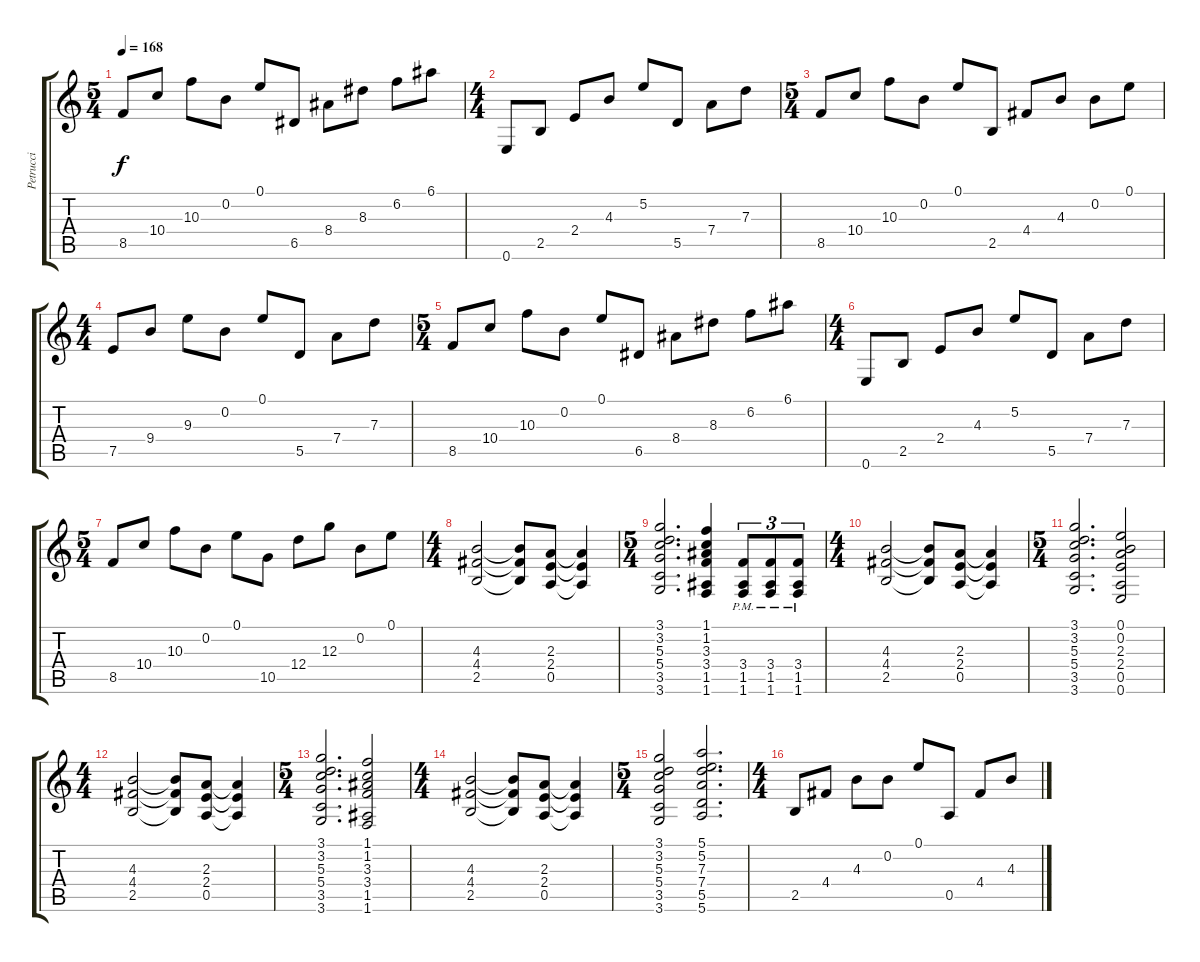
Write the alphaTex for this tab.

\track ("Petrucci" "Petrucci") {instrument distortionguitar}
\staff {score tabs}
\tuning (E4 B3 G3 D3 A2 E2) {hide}
\ts (5 4)
\tempo 168
\clef g2
\ks c
8.5.8{dy f} 10.4.8 10.3.8 0.2.8 0.1.8 6.5.8 8.4.8 8.3.8 6.2.8 6.1.8 |
\ts (4 4)
0.6.8 2.5.8{beam split} 2.4.8 4.3.8{beam split} 5.2.8 5.5.8 7.4.8 7.3.8 |
\ts (5 4)
8.5.8 10.4.8 10.3.8 0.2.8 0.1.8 2.5.8 4.4.8 4.3.8 0.2.8 0.1.8 |
\ts (4 4)
7.5.8 9.4.8{beam split} 9.3.8 0.2.8{beam split} 0.1.8 5.5.8 7.4.8 7.3.8 |
\ts (5 4)
8.5.8 10.4.8 10.3.8 0.2.8 0.1.8 6.5.8 8.4.8 8.3.8 6.2.8 6.1.8 |
\ts (4 4)
0.6.8 2.5.8{beam split} 2.4.8 4.3.8{beam split} 5.2.8 5.5.8 7.4.8 7.3.8 |
\ts (5 4)
8.5.8 10.4.8 10.3.8 0.2.8 0.1.8 10.5.8 12.4.8 12.3.8 0.2.8 0.1.8 |
\ts (4 4)
(4.3 4.4 2.5).2 (4.3{t} 4.4{t} 2.5{t}).8 (2.3 2.4 0.5).8 (2.3{t} 2.4{t} 0.5{t}).4 |
\ts (5 4)
(3.1 3.2 5.3 5.4 3.5 3.6).2{d} (1.1 1.2 3.3 3.4 1.5 1.6).4 (3.4{pm} 1.5{pm} 1.6{pm}).8{tu (3 2)} (3.4{pm} 1.5{pm} 1.6{pm}).8{tu (3 2)} (3.4{pm} 1.5{pm} 1.6{pm}).8{tu (3 2)} |
\ts (4 4)
(4.3 4.4 2.5).2 (4.3{t} 4.4{t} 2.5{t}).8 (2.3 2.4 0.5).8 (2.3{t} 2.4{t} 0.5{t}).4 |
\ts (5 4)
(3.1 3.2 5.3 5.4 3.5 3.6).2{d} (0.1 0.2 2.3 2.4 0.5 0.6).2 |
\ts (4 4)
(4.3 4.4 2.5).2 (4.3{t} 4.4{t} 2.5{t}).8 (2.3 2.4 0.5).8 (2.3{t} 2.4{t} 0.5{t}).4 |
\ts (5 4)
(3.1 3.2 5.3 5.4 3.5 3.6).2{d} (1.1 1.2 3.3 3.4 1.5 1.6).2 |
\ts (4 4)
(4.3 4.4 2.5).2 (4.3{t} 4.4{t} 2.5{t}).8 (2.3 2.4 0.5).8 (2.3{t} 2.4{t} 0.5{t}).4 |
\ts (5 4)
(3.1 3.2 5.3 5.4 3.5 3.6).2 (5.1 5.2 7.3 7.4 5.5 5.6).2{d} |
\ts (4 4)
2.5.8 4.4.8{beam split} 4.3.8 0.2.8{beam split} 0.1.8 0.5.8 4.4.8 4.3.8
